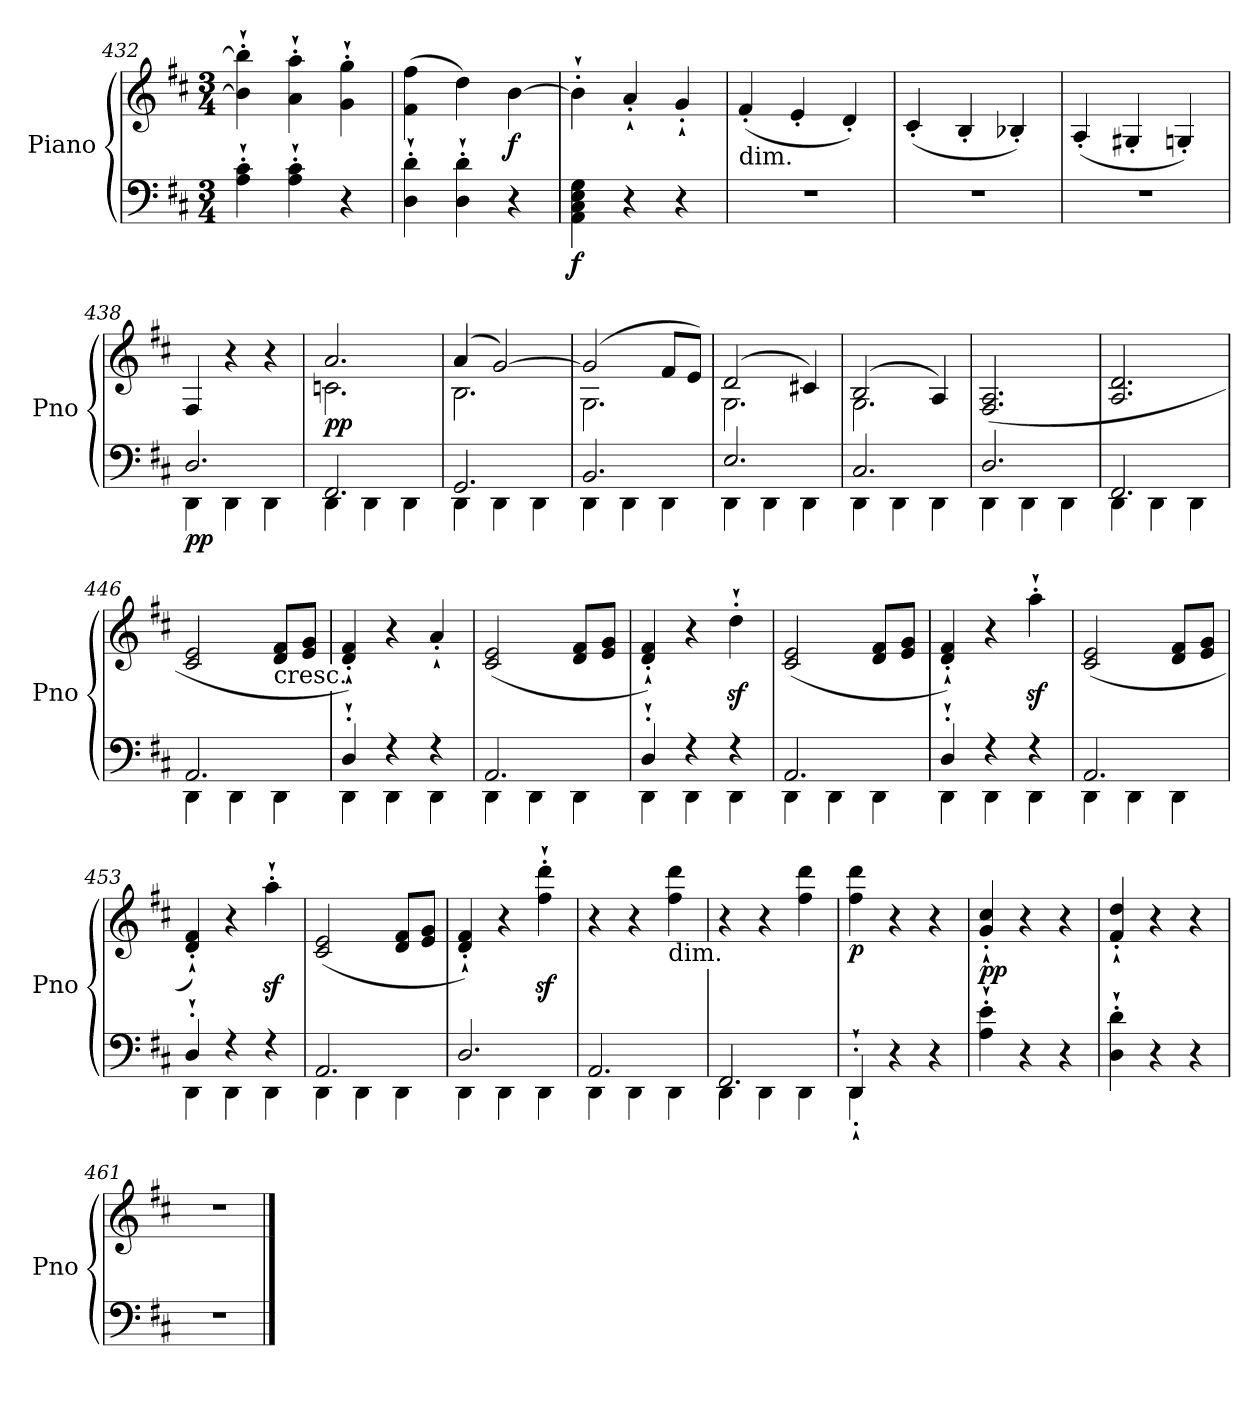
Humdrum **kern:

**kern	**kern	**dynam
*part1	*part1	*part1
*staff2	*staff1	*staff1/2
*I"Piano	*	*
*I'Pno	*	*
*clefF4	*clefG2	*
*k[f#c#]	*k[f#c#]	*
*D:	*D:	*
*M3/4	*M3/4	*
=432	=432	=432
4A\'` 4c#\'`	4b\]'` 4bb\]'`	.
4A\'` 4c#\'`	4a\'` 4aa\'`	.
4r	4g\'` 4gg\'`	.
=433	=433	=433
4D\'` 4d\'`	(>4f#\ 4ff#\	.
4D\'` 4d\'`	4dd\)	.
!	!	!LO:DY:b
4r	[4b\	f
=434	=434	=434
!	!	!LO:DY:b=2
4AA\ 4C#\ 4E\ 4G\	4b'`\]	f
4r	4a'`/	.
4r	4g'`/	.
=435	=435	=435
!	!LO:TX:b:t=dim.	!
2.r	(<4f#'/	.
.	4e'/	.
.	4d'/)	.
!!LO:LB:g=z
=436	=436	=436
2.r	(<4c#'/	.
.	4B'/	.
.	4B-X'/)	.
=437	=437	=437
2.r	(<4A'/	.
.	4G#X'/	.
.	4Gn'/)	.
=438	=438	=438
*^	*	*
!	!	!	!LO:DY:b=2
2.D/	4DD\	4F#/	pp
.	4DD\	4r	.
.	4DD\	4r	.
=439	=439	=439	=439
*	*	*^	*
!	!	!	!	!LO:DY:b
2.FF#/	4DD\	2.a/	2.cn\	pp
.	4DD\	.	.	.
.	4DD\	.	.	.
=440	=440	=440	=440	=440
2.GG/	4DD\	(>4a/	2.B\	.
.	4DD\	[2g/)	.	.
.	4DD\	.	.	.
=441	=441	=441	=441	=441
2.BB/	4DD\	(>2g/]	2.G\	.
.	4DD\	.	.	.
.	4DD\	8f#/L	.	.
.	.	8e/J)	.	.
=442	=442	=442	=442	=442
2.E/	4DD\	(>2d/	2.G\	.
.	4DD\	.	.	.
.	4DD\	4c#X/)	.	.
=443	=443	=443	=443	=443
2.C#/	4DD\	(>2B/	2.G\	.
.	4DD\	.	.	.
.	4DD\	4A/)	.	.
*	*	*v	*v	*
=444	=444	=444	=444
2.D/	4DD\	(>2.F#/ 2.A/	.
.	4DD\	.	.
.	4DD\	.	.
!!LO:PB:g=z
=445	=445	=445	=445
2.FF#/	4DD\	2.A/ 2.d/	.
.	4DD\	.	.
.	4DD\	.	.
=446	=446	=446	=446
2.AA/	4DD\	2c#/ 2e/	.
.	4DD\	.	.
!	!	!LO:TX:b:t=cresc.	!
.	4DD\	8d/ 8f#/L	.
.	.	8e/ 8g/J	.
=447	=447	=447	=447
4D'`/	4DD\	4d/'` 4f#/'`)	.
4r	4DD\	4r	.
4r	4DD\	4a'`/	.
=448	=448	=448	=448
2.AA/	4DD\	(<2c#/ 2e/	.
.	4DD\	.	.
.	4DD\	8d/ 8f#/L	.
.	.	8e/ 8g/J	.
=449	=449	=449	=449
4D'`/	4DD\	4d/'` 4f#/'`)	.
4r	4DD\	4r	.
4r	4DD\	4ddz<'`\	.
=450	=450	=450	=450
2.AA/	4DD\	(<2c#/ 2e/	.
.	4DD\	.	.
.	4DD\	8d/ 8f#/L	.
.	.	8e/ 8g/J	.
=451	=451	=451	=451
4D'`/	4DD\	4d/'` 4f#/'`)	.
4r	4DD\	4r	.
4r	4DD\	4aaz<'`\	.
=452	=452	=452	=452
2.AA/	4DD\	(<2c#/ 2e/	.
.	4DD\	.	.
.	4DD\	8d/ 8f#/L	.
.	.	8e/ 8g/J	.
=453	=453	=453	=453
4D'`/	4DD\	4d/'` 4f#/'`)	.
4r	4DD\	4r	.
4r	4DD\	4aaz<'`\	.
!!LO:LB:g=z
=454	=454	=454	=454
2.AA/	4DD\	(<2c#/ 2e/	.
.	4DD\	.	.
.	4DD\	8d/ 8f#/L	.
.	.	8e/ 8g/J	.
=455	=455	=455	=455
2.D/	4DD\	4d/'` 4f#/'`)	.
.	4DD\	4r	.
.	4DD\	4ff#\z<'` 4ddd\z<'`	.
=456	=456	=456	=456
2.AA/	4DD\	4r	.
.	4DD\	4r	.
!	!	!LO:TX:b:t=dim.	!
.	4DD\	4ff#\ 4ddd\	.
=457	=457	=457	=457
2.FF#/	4DD\	4r	.
.	4DD\	4r	.
.	4DD\	4ff#\ 4ddd\	.
=458	=458	=458	=458
!	!	!	!LO:DY:b
4DD'`/	4DD'`\	4ff#\ 4ddd\	p
4r	2ryy	4r	.
4r	.	4r	.
*v	*v	*	*
=459	=459	=459
!	!	!LO:DY:b
4A\'` 4e\'`	4g/'` 4cc#/'`	pp
4r	4r	.
4r	4r	.
=460	=460	=460
4D\'` 4d\'`	4f#/'` 4dd/'`	.
4r	4r	.
4r	4r	.
=461	=461	=461
2.r	2.r	.
==	==	==
*-	*-	*-
